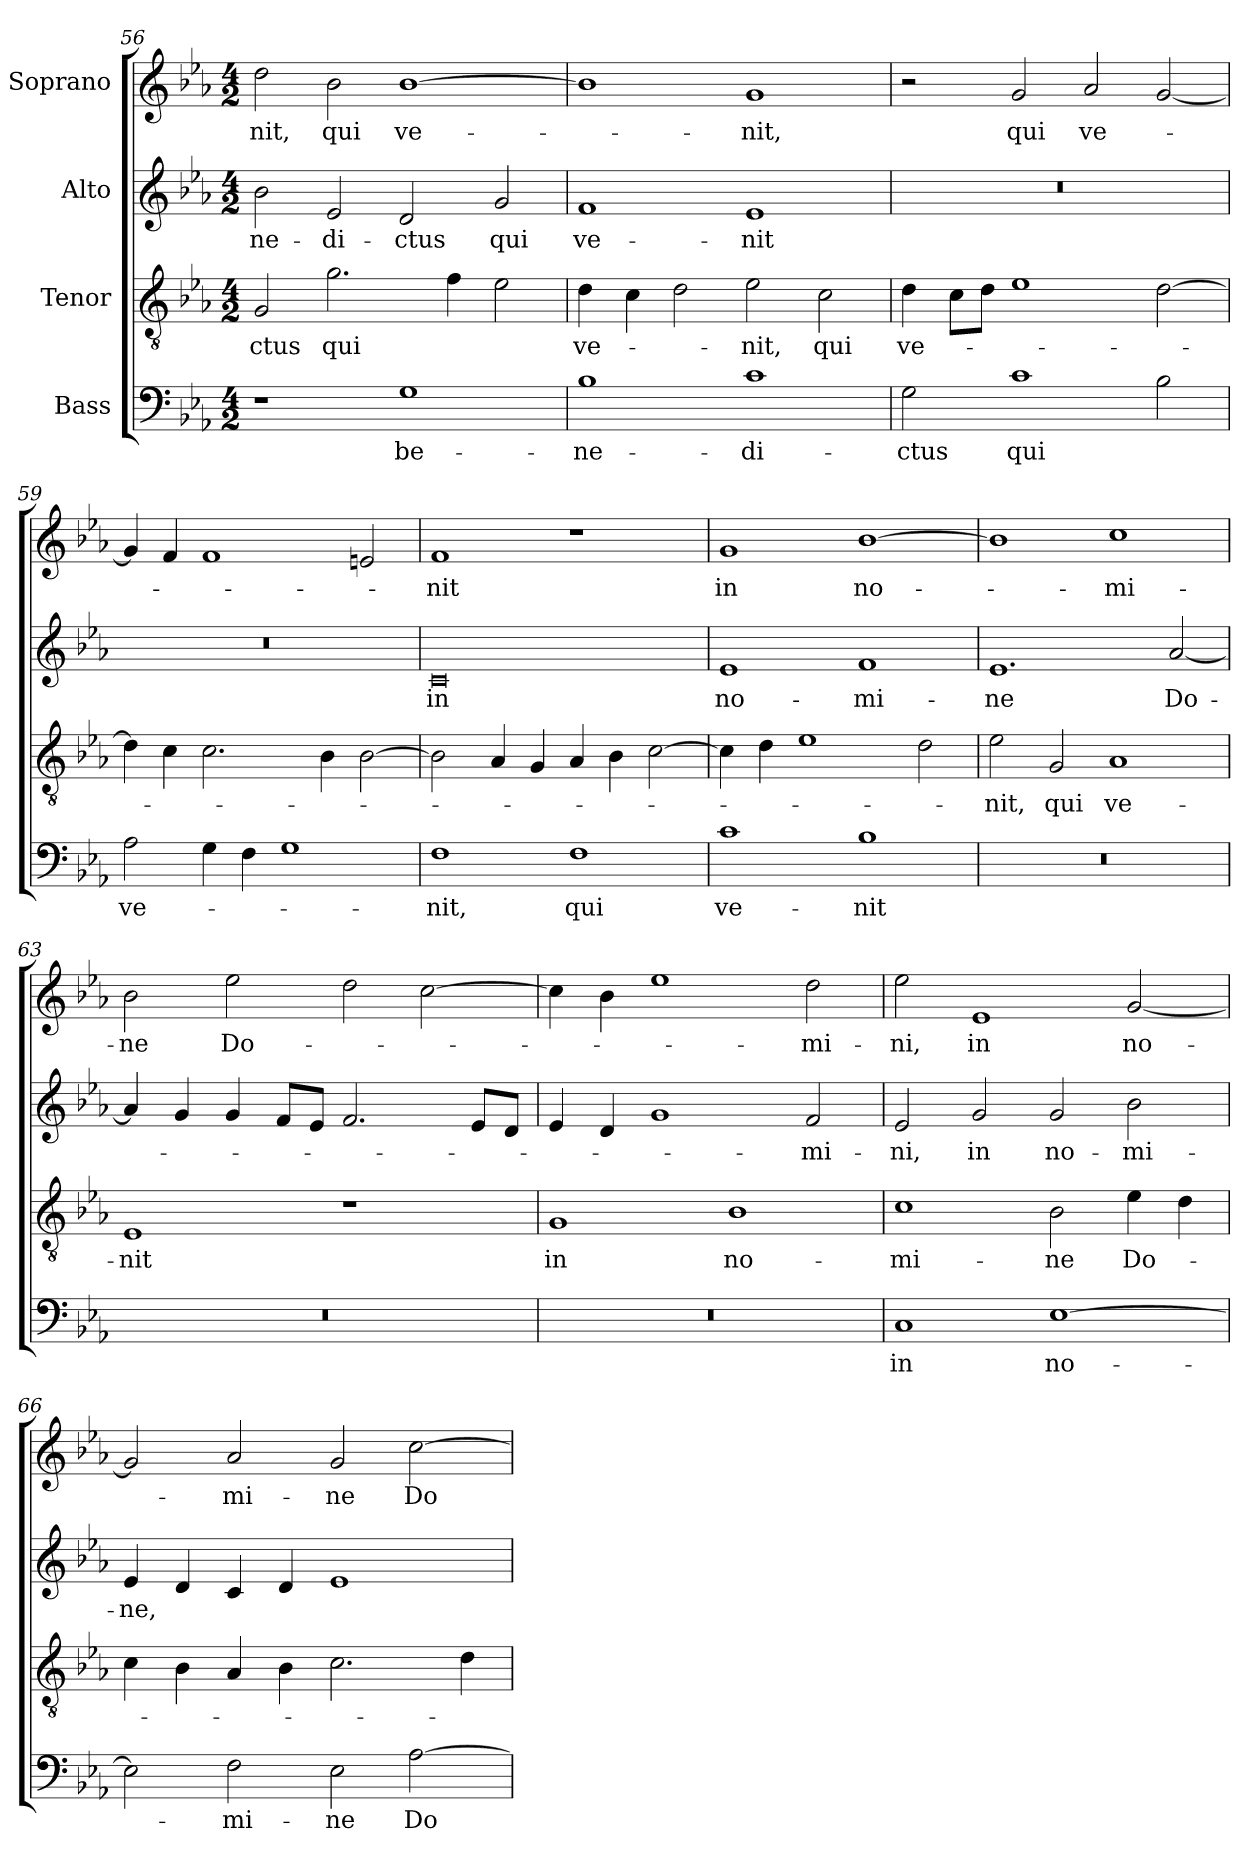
**kern	**text	**kern	**text	**kern	**text	**kern	**text
*part4	*part4	*part3	*part3	*part2	*part2	*part1	*part1
*staff4	*staff4	*staff3	*staff3	*staff2	*staff2	*staff1	*staff1
*I"Bass	*	*I"Tenor	*	*I"Alto	*	*I"Soprano	*
*clefF4	*	*clefGv2	*	*clefG2	*	*clefG2	*
*k[b-e-a-]	*	*k[b-e-a-]	*	*k[b-e-a-]	*	*k[b-e-a-]	*
*E-:	*	*E-:	*	*E-:	*	*E-:	*
*M4/2	*	*M4/2	*	*M4/2	*	*M4/2	*
=56	=56	=56	=56	=56	=56	=56	=56
1r	.	2G/	-ctus	2b-\	-ne-	2dd\	-nit,
.	.	2.g\	qui	2e-/	-di-	2b-\	qui
1G	be-	.	.	2d/	-ctus	[1b-	ve-
.	.	4f\	.	.	.	.	.
.	.	2e-\	.	2g/	qui	.	.
=57	=57	=57	=57	=57	=57	=57	=57
1B-	-ne-	4d\	ve-	1f	ve-	1b-]	.
.	.	4c\	.	.	.	.	.
.	.	2d\	.	.	.	.	.
1c	-di-	2e-\	-nit,	1e-	-nit	1g	-nit,
.	.	2c\	qui	.	.	.	.
=58	=58	=58	=58	=58	=58	=58	=58
2G\	-ctus	4d\	ve-	0r	.	2r	.
.	.	8c\L	.	.	.	.	.
.	.	8d\J	.	.	.	.	.
1c	qui	1e-	.	.	.	2g/	qui
.	.	.	.	.	.	2a-/	ve-
2B-\	.	[2d\	.	.	.	[2g/	.
=59	=59	=59	=59	=59	=59	=59	=59
2A-\	ve-	4d\]	.	0r	.	4g/]	.
.	.	4c\	.	.	.	4f/	.
4G\	.	2.c\	.	.	.	1f	.
4F\	.	.	.	.	.	.	.
1G	.	.	.	.	.	.	.
.	.	4B-\	.	.	.	.	.
.	.	[2B-\	.	.	.	2en/	.
=60	=60	=60	=60	=60	=60	=60	=60
1F	-nit,	2B-\]	.	0c	in	1f	-nit
.	.	4A-/	.	.	.	.	.
.	.	4G/	.	.	.	.	.
1F	qui	4A-/	.	.	.	1r	.
.	.	4B-\	.	.	.	.	.
.	.	[2c\	.	.	.	.	.
!!LO:LB:g=z
=61	=61	=61	=61	=61	=61	=61	=61
1c	ve-	4c\]	.	1e-	no-	1g	in
.	.	4d\	.	.	.	.	.
.	.	1e-	.	.	.	.	.
1B-	-nit	.	.	1f	-mi-	[1b-	no-
.	.	2d\	.	.	.	.	.
=62	=62	=62	=62	=62	=62	=62	=62
0r	.	2e-\	-nit,	1.e-	-ne	1b-]	.
.	.	2G/	qui	.	.	.	.
.	.	1A-	ve-	.	.	1cc	-mi-
.	.	.	.	[2a-/	Do-	.	.
=63	=63	=63	=63	=63	=63	=63	=63
0r	.	1E-	-nit	4a-/]	.	2b-\	-ne
.	.	.	.	4g/	.	.	.
.	.	.	.	4g/	.	2ee-\	Do-
.	.	.	.	8f/L	.	.	.
.	.	.	.	8e-/J	.	.	.
.	.	1r	.	2.f/	.	2dd\	.
.	.	.	.	.	.	[2cc\	.
.	.	.	.	8e-/L	.	.	.
.	.	.	.	8d/J	.	.	.
=64	=64	=64	=64	=64	=64	=64	=64
0r	.	1G	in	4e-/	.	4cc\]	.
.	.	.	.	4d/	.	4b-\	.
.	.	.	.	1g	.	1ee-	.
.	.	1B-	no-	.	.	.	.
.	.	.	.	2f/	-mi-	2dd\	-mi-
=65	=65	=65	=65	=65	=65	=65	=65
1C	in	1c	-mi-	2e-/	-ni,	2ee-\	-ni,
.	.	.	.	2g/	in	1e-	in
[1E-	no-	2B-\	-ne	2g/	no-	.	.
.	.	4e-\	Do-	2b-\	-mi-	[2g/	no-
.	.	4d\	.	.	.	.	.
=66	=66	=66	=66	=66	=66	=66	=66
2E-\]	.	4c\	.	4e-/	-ne,	2g/]	.
.	.	4B-\	.	4d/	.	.	.
2F\	-mi-	4A-/	.	4c/	.	2a-/	-mi-
.	.	4B-\	.	4d/	.	.	.
2E-\	-ne	2.c\	.	1e-	.	2g/	-ne
[2A-\	Do-	.	.	.	.	[2cc\	Do-
.	.	4d\	.	.	.	.	.
=	=	=	=	=	=	=	=
*-	*-	*-	*-	*-	*-	*-	*-
